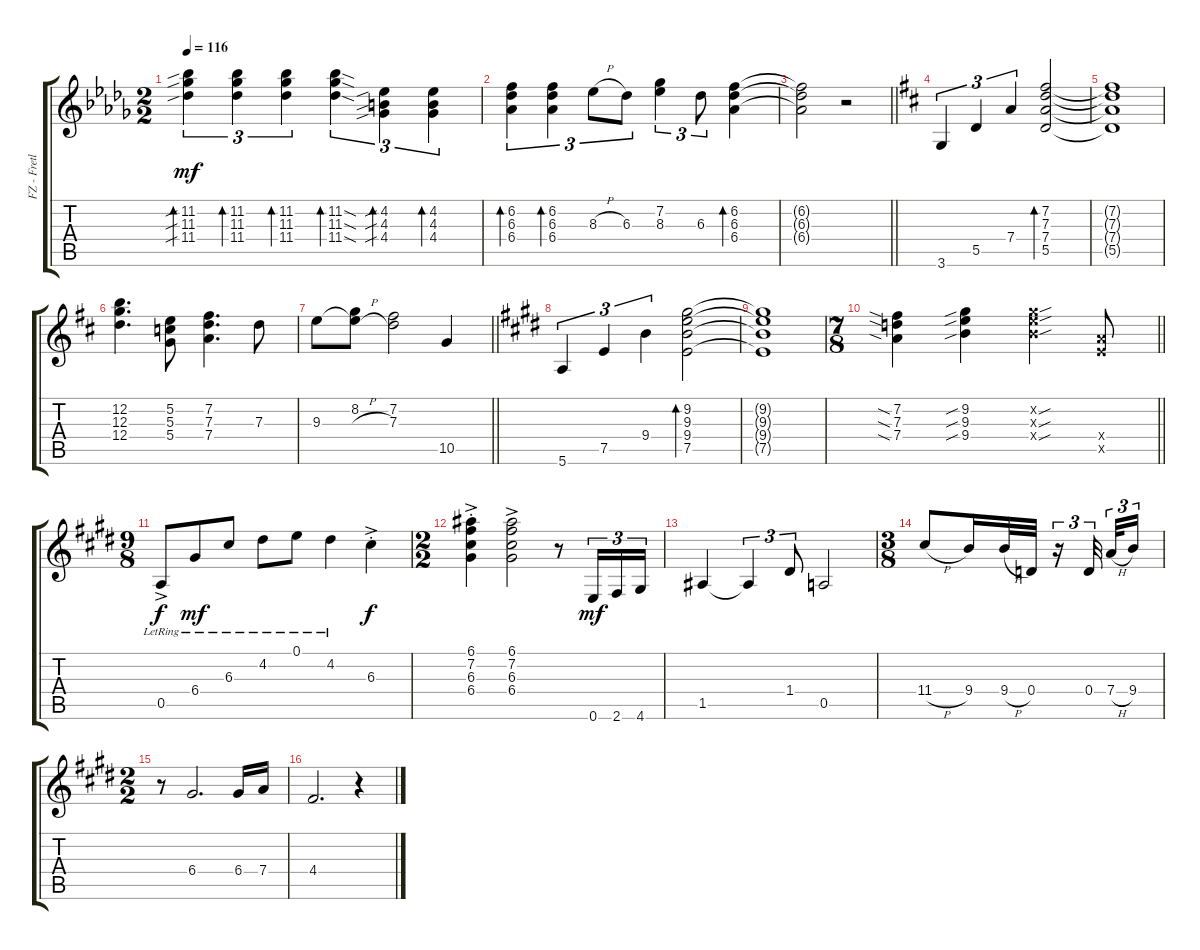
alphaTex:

\track ("FZ - Fretless Guitar 2" "FZ - Fretl") {instrument fretlessbass}
\staff {score tabs}
\tuning (E4 B3 G3 D3 A2 E2) {hide}
\ts (2 2)
\tempo 116
\clef g2
\ks db
(11.2{sib} 11.3{sib} 11.4{sib}).4{tu (3 2) bd 30 dy mf} (11.2 11.3 11.4).4{tu (3 2) bd 30} (11.2 11.3 11.4).4{tu (3 2) bd 30} (11.2{sod} 11.3{sod} 11.4{sod}).4{tu (3 2) bd 30} (4.2{sib} 4.3{sib} 4.4{sib}).4{tu (3 2) bd 30} (4.2 4.3 4.4).4{tu (3 2) bd 30} |
(6.2 6.3 6.4).4{tu (3 2) bd 30} (6.2 6.3 6.4).4{tu (3 2) bd 30} 8.3{h}.8{tu (3 2)} 6.3.8{tu (3 2)} (7.2 8.3).4{tu (3 2)} 6.3.8{tu (3 2)} (6.2 6.3 6.4).4{bd 30} |
\barLineRight lightlight
(6.2{t} 6.3{t} 6.4{t}).2 r.2 |
\ks d
3.6.4{tu (3 2)} 5.5.4{tu (3 2)} 7.4.4{tu (3 2)} (7.2 7.3 7.4 5.5).2{bd 30} |
(7.2{t} 7.3{t} 7.4{t} 5.5{t}).1 |
(12.2 12.3 12.4).4{d} (5.2 5.3 5.4).8 (7.2 7.3 7.4).4{d} 7.3.8 |
\barLineRight lightlight
9.3.8 (8.2 9.3{h t}).8 (7.2 7.3).2 10.5.4 |
\ks e
5.6.4{tu (3 2)} 7.5.4{tu (3 2)} 9.4.4{tu (3 2)} (9.2 9.3 9.4 7.5).2{bd 30} |
\ks c#minor
(9.2{t} 9.3{t} 9.4{t} 7.5{t}).1 |
\ts (7 8)
\barLineRight lightlight
(7.2{sia} 7.3{sia} 7.4{sia}).4 (9.2{sib} 9.3{sib} 9.4{sib}).4 (9.2{sou x} 9.3{sou x} 9.4{sou x}).4 (7.4{x} 7.5{x}).8 |
\ts (9 8)
\ks e
0.5{ac lr}.8{dy f} 6.4{lr}.8{dy mf} 6.3{lr}.8 4.2{lr}.8 0.1{lr}.8 4.2{lr}.4 6.3{ac st}.4{dy f} |
\ts (2 2)
\ks c#minor
(6.1{ac st} 7.2{ac st} 6.3{ac st} 6.4{ac st}).4 (6.1{ac} 7.2{ac} 6.3{ac} 6.4{ac}).2 r.8 0.6.16{tu (3 2) dy mf} 2.6.16{tu (3 2)} 4.6.16{tu (3 2)} |
1.5.4 1.5{t}.4{tu (3 2)} 1.4.8{tu (3 2)} 0.5.2 |
\ts (3 8)
11.4{h}.8 9.4.16 9.4{h}.32 0.4.32 r.16{tu (3 2)} 0.4.32{tu (3 2) beam splitsecondary} 7.4{h}.32{tu (3 2)} 9.4.16{tu (3 2)} |
\ts (2 2)
\ks e
r.8 6.4.2{d} 6.4.16 7.4.16 |
\ks c#minor
4.4.2{d} r.4
